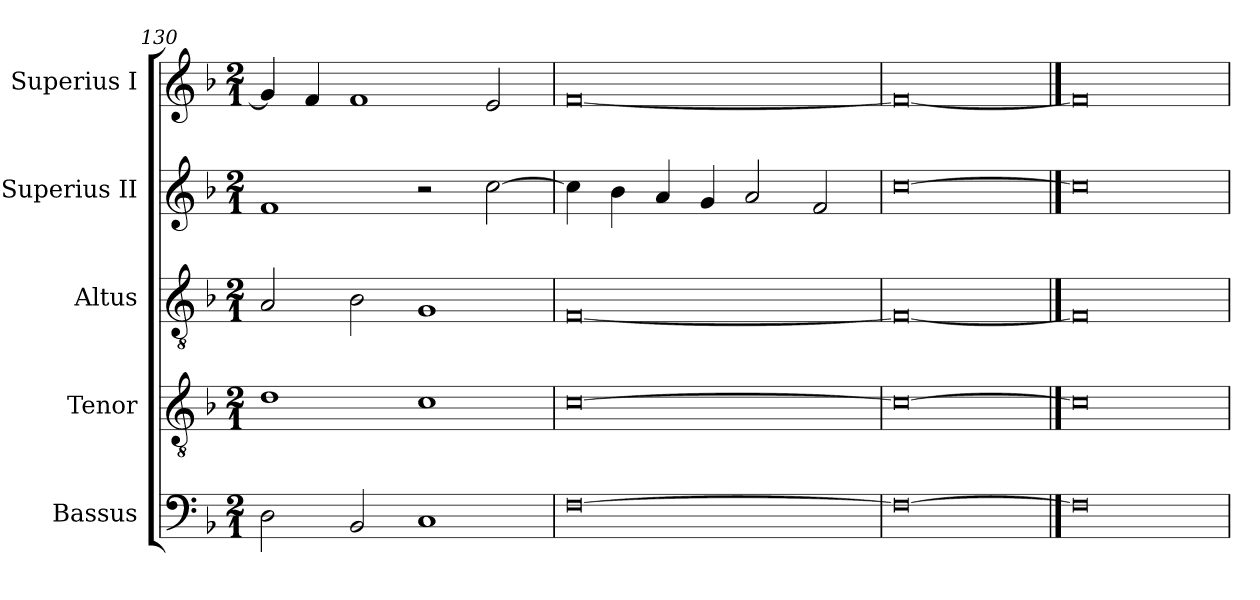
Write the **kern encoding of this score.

**kern	**kern	**kern	**kern	**kern
*part5	*part4	*part3	*part2	*part1
*staff5	*staff4	*staff3	*staff2	*staff1
*I"Bassus	*I"Tenor	*I"Altus	*I"Superius II	*I"Superius I
*I'B	*I'T	*I'A	*I'S. II	*I'S. I
*clefF4	*clefGv2	*clefGv2	*clefG2	*clefG2
*k[b-]	*k[b-]	*k[b-]	*k[b-]	*k[b-]
*F:	*F:	*F:	*F:	*F:
*M2/1	*M2/1	*M2/1	*M2/1	*M2/1
=130	=130	=130	=130	=130
2D	1d	2A	1f	4g]
.	.	.	.	4f
2BB-	.	2B-	.	1f
1C	1c	1G	2r	.
.	.	.	[2cc	2e
=131	=131	=131	=131	=131
[0F	[0c	[0F	4cc]	[0f
.	.	.	4b-	.
.	.	.	4a	.
.	.	.	4g	.
.	.	.	2a	.
.	.	.	2f	.
=132	=132	=132	=132	=132
0F_	0c_	0F_	[0cc	0f_
==133	==133	==133	==133	==133
0F]	0c]	0F]	0cc]	0f]
=	=	=	=	=
*-	*-	*-	*-	*-
